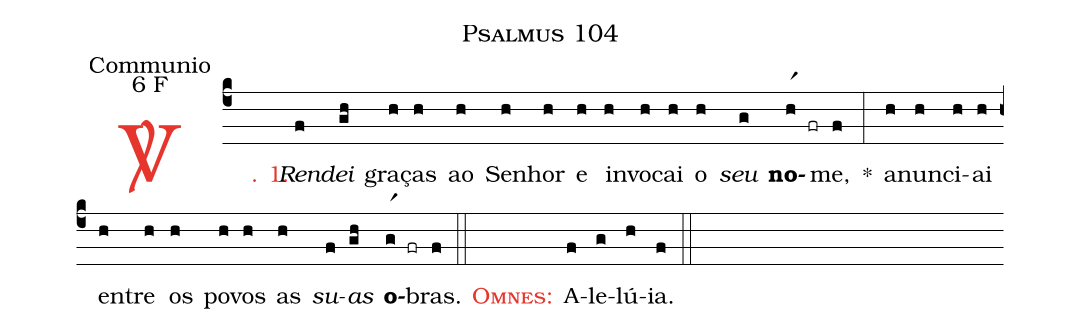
name: Psalmus 104;
office-part: Communio;
mode: 6;
mode-differentia: F;
%%
(c4)

<c><sp>V/</sp>. 1.</c>() <i>Ren</i>(f)<i>dei</i>(gh) gra(h)ças(h) ao(h) Se(h)nhor(h) e(h) in(h)vo(h)cai(h) o(h) <i>seu</i>(g) <b>no</b>(hr1 fr)me,(f) *(:) a(h)nun(h)ci(h)ai(h) en(h)tre(h) os(h) po(h)vos(h) as(h) <i>su</i>(f)<i>as</i>(gh) <b>o</b>(gr1 fr)bras.(f)

(::)

<nlba><c><sc>Omnes</sc>:</c>() A</nlba>(f)le(g)lú(h)ia.(f)

(::)
